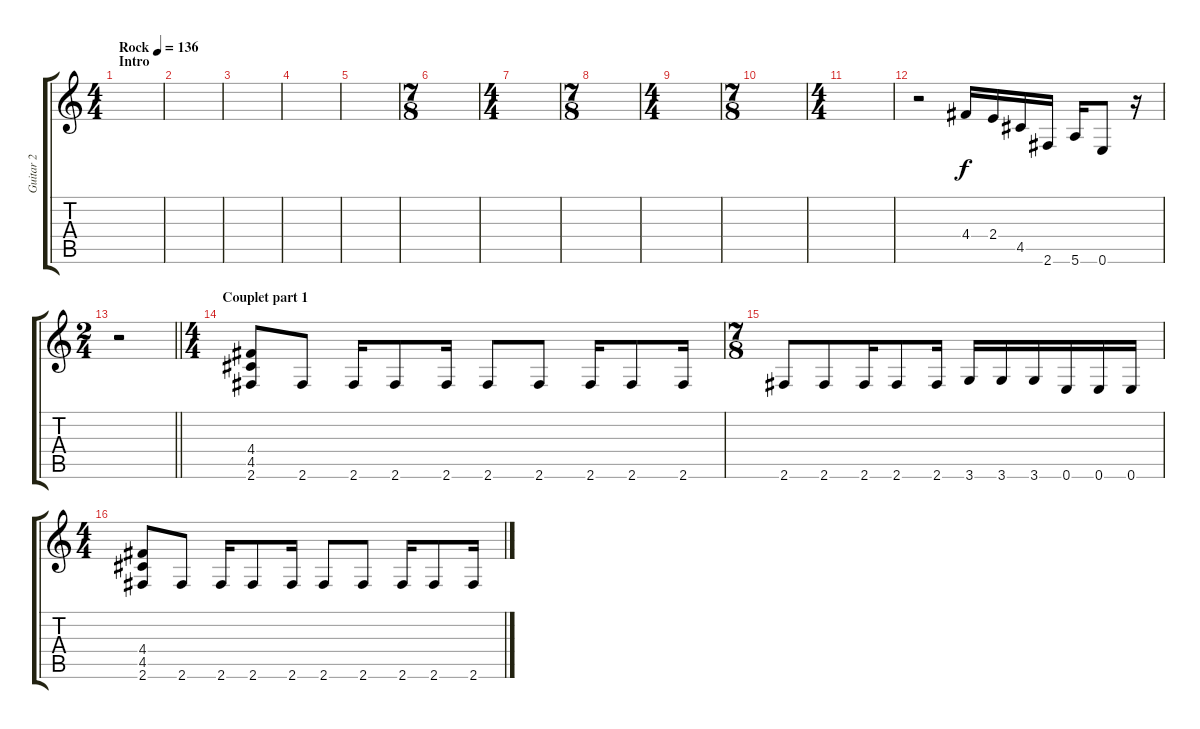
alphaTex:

\track ("Guitar 2" "Guitar 2") {instrument distortionguitar}
\staff {score tabs}
\tuning (E4 B3 G3 D3 A2 E2) {hide}
\ts (4 4)
\section ("" "Intro")
\tempo (136 "Rock")
\clef g2
\ks c
|
|
|
|
|
\ts (7 8)
|
\ts (4 4)
|
\ts (7 8)
|
\ts (4 4)
|
\ts (7 8)
|
\ts (4 4)
|
r.2 4.4.16 2.4.16 4.5.16 2.6.16 5.6.16 0.6.8 r.16 |
\ts (2 4)
\barLineRight lightlight
r.2 |
\ts (4 4)
\section ("" "Couplet part 1")
(4.4 4.5 2.6).8 2.6.8 2.6.16 2.6.8 2.6.16 2.6.8 2.6.8 2.6.16 2.6.8 2.6.16 |
\ts (7 8)
2.6.8 2.6.8 2.6.16 2.6.8 2.6.16 3.6.16 3.6.16 3.6.16 0.6.16 0.6.16 0.6.16 |
\ts (4 4)
(4.4 4.5 2.6).8 2.6.8 2.6.16 2.6.8 2.6.16 2.6.8 2.6.8 2.6.16 2.6.8 2.6.16
